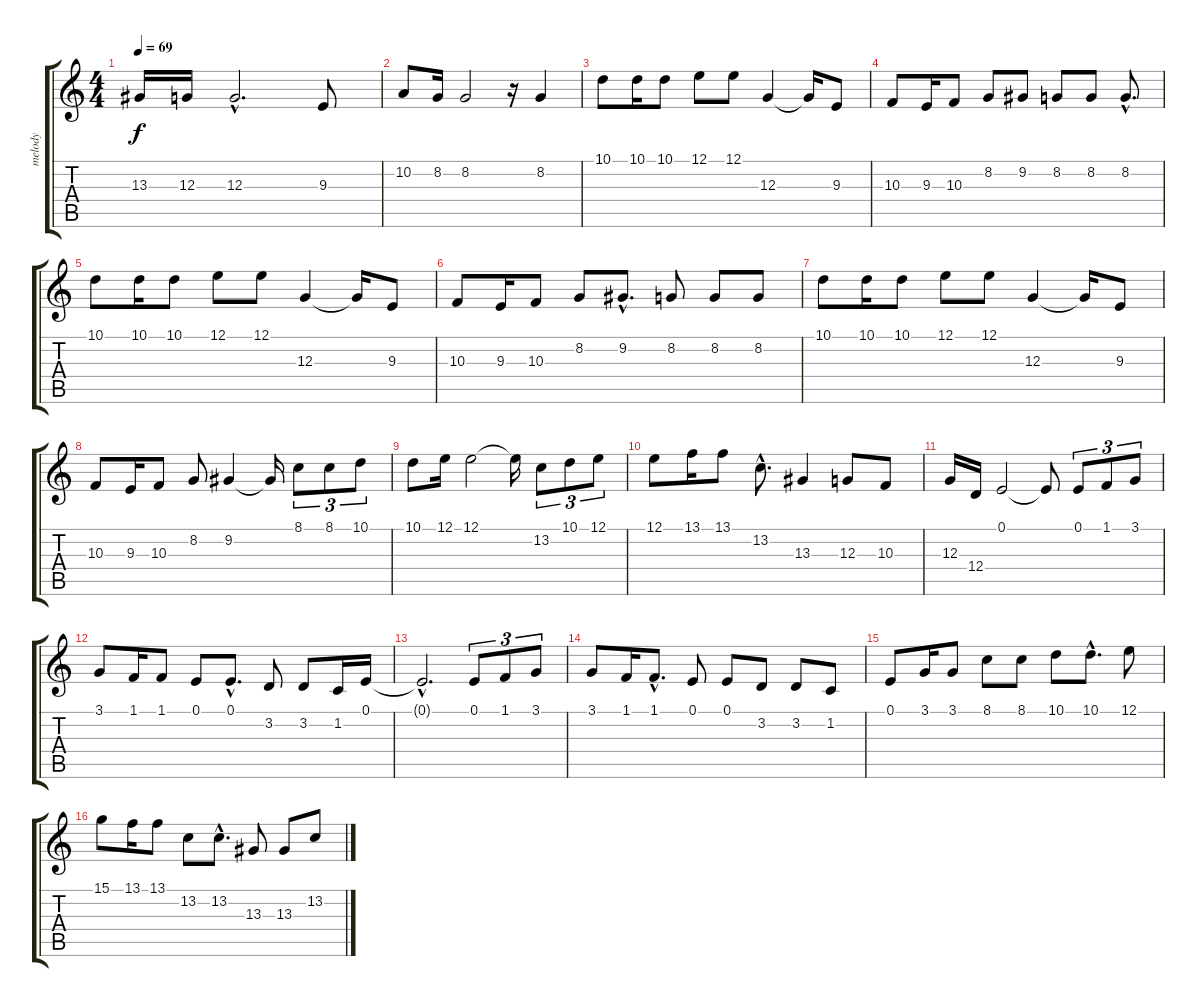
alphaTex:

\track ("melody" "melody") {instrument vibraphone}
\staff {score tabs}
\tuning (E4 B3 G3 D3 A2 E2) {hide}
\ts (4 4)
\tempo 69
\clef g2
\ks c
13.3.16{dy f} 12.3.16 12.3{hac}.2{d} 9.3.8 |
10.2.8 8.2.16 8.2.2 r.16 8.2.4 |
10.1.8 10.1.16 10.1.8 12.1.8 12.1.8 12.3.4 12.3{t}.16 9.3.8 |
10.3.8 9.3.16 10.3.8 8.2.8 9.2.8 8.2.8 8.2.8 8.2{hac}.8{d} |
10.1.8 10.1.16 10.1.8 12.1.8 12.1.8 12.3.4 12.3{t}.16 9.3.8 |
10.3.8 9.3.16 10.3.8 8.2.8 9.2{hac}.8{d} 8.2.8 8.2.8 8.2.8 |
10.1.8 10.1.16 10.1.8 12.1.8 12.1.8 12.3.4 12.3{t}.16 9.3.8 |
10.3.8 9.3.16 10.3.8 8.2.8 9.2.4 9.2{t}.16 8.1.8{tu (3 2)} 8.1.8{tu (3 2)} 10.1.8{tu (3 2)} |
10.1.8 12.1.16 12.1.2 12.1{t}.16 13.2.8{tu (3 2)} 10.1.8{tu (3 2)} 12.1.8{tu (3 2)} |
12.1.8 13.1.16 13.1.8 13.2{hac}.8{d} 13.3.4 12.3.8 10.3.8 |
12.3.16 12.4.16 0.1.2 0.1{t}.8 0.1.8{tu (3 2)} 1.1.8{tu (3 2)} 3.1.8{tu (3 2)} |
3.1.8 1.1.16 1.1.8 0.1.8 0.1{hac}.8{d} 3.2.8 3.2.8 1.2.16 0.1.16 |
0.1{hac t}.2{d} 0.1.8{tu (3 2)} 1.1.8{tu (3 2)} 3.1.8{tu (3 2)} |
3.1.8 1.1.16 1.1{hac}.8{d} 0.1.8 0.1.8 3.2.8 3.2.8 1.2.8 |
0.1.8 3.1.16 3.1.8 8.1.8 8.1.8 10.1.8 10.1{hac}.8{d} 12.1.8 |
15.1.8 13.1.16 13.1.8 13.2.8 13.2{hac}.8{d} 13.3.8 13.3.8 13.2.8
